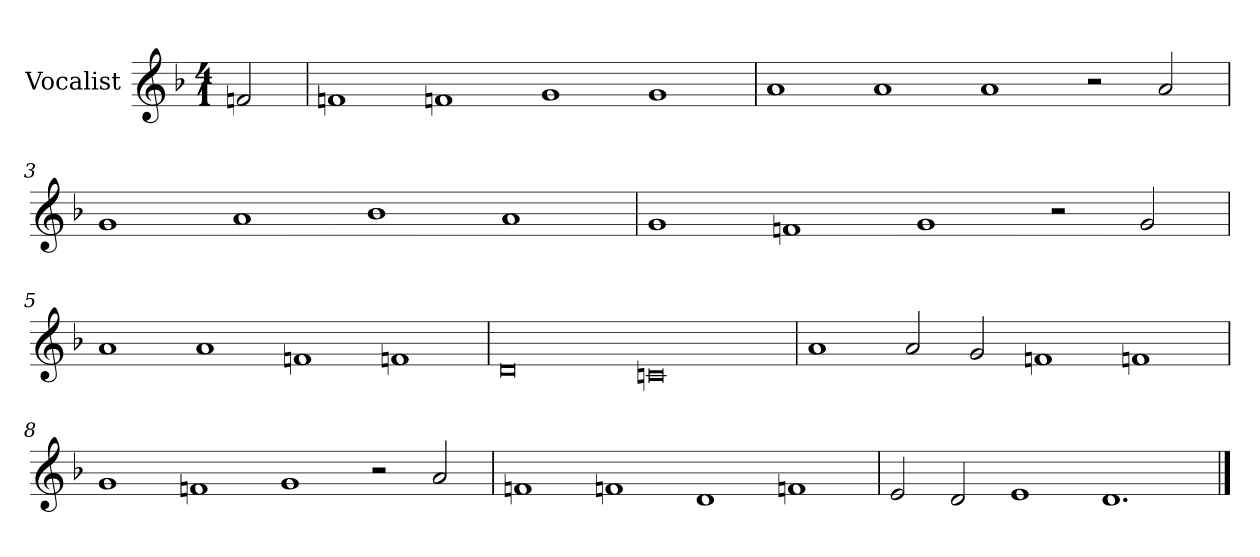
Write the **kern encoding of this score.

**kern
*part1
*staff1
*I"Vocalist
*k[b-]
*d:
*M4/1
=
2fn
=1
1fn
1fn
1g
1g
=2
1a
1a
1a
2r
2a
=3
1g
1a
1b-
1a
=4
1g
1fn
1g
2r
2g
=5
1a
1a
1fn
1fn
=6
0d
0cn
=7
1a
2a
2g
1fn
1fn
=8
1g
1fn
1g
2r
2a
=9
1fn
1fn
1d
1fn
=10
2e
2d
1e
1.d
==
*-
